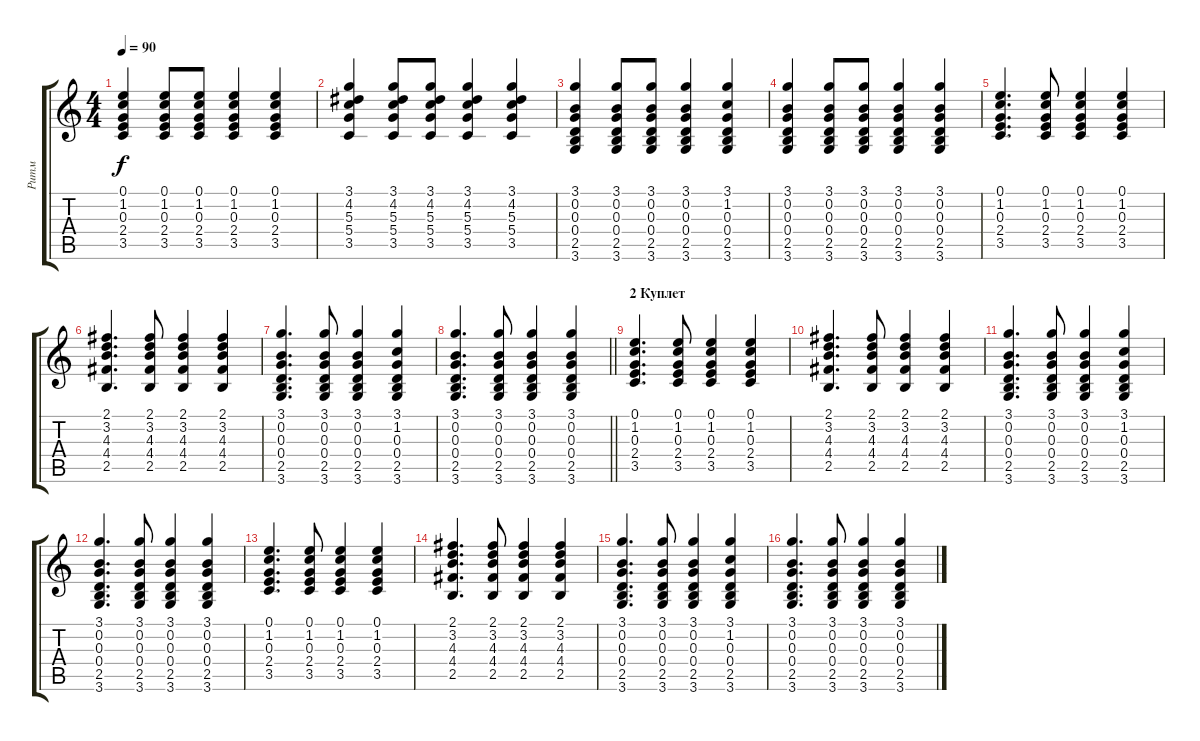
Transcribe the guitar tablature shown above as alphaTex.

\track ("Ритм" "Ритм") {instrument acousticguitarsteel}
\staff {score tabs}
\tuning (E4 B3 G3 D3 A2 E2) {hide}
\ts (4 4)
\tempo 90
\clef g2
\ks c
(0.1 1.2 0.3 2.4 3.5).4{dy f} (0.1 1.2 0.3 2.4 3.5).8 (0.1 1.2 0.3 2.4 3.5).8 (0.1 1.2 0.3 2.4 3.5).4 (0.1 1.2 0.3 2.4 3.5).4 |
(3.1 4.2 5.3 5.4 3.5).4 (3.1 4.2 5.3 5.4 3.5).8 (3.1 4.2 5.3 5.4 3.5).8 (3.1 4.2 5.3 5.4 3.5).4 (3.1 4.2 5.3 5.4 3.5).4 |
(3.1 0.2 0.3 0.4 2.5 3.6).4 (3.1 0.2 0.3 0.4 2.5 3.6).8 (3.1 0.2 0.3 0.4 2.5 3.6).8 (3.1 0.2 0.3 0.4 2.5 3.6).4 (3.1 1.2 0.3 0.4 2.5 3.6).4 |
(3.1 0.2 0.3 0.4 2.5 3.6).4 (3.1 0.2 0.3 0.4 2.5 3.6).8 (3.1 0.2 0.3 0.4 2.5 3.6).8 (3.1 0.2 0.3 0.4 2.5 3.6).4 (3.1 0.2 0.3 0.4 2.5 3.6).4 |
(0.1 1.2 0.3 2.4 3.5).4{d} (0.1 1.2 0.3 2.4 3.5).8 (0.1 1.2 0.3 2.4 3.5).4 (0.1 1.2 0.3 2.4 3.5).4 |
(2.1 3.2 4.3 4.4 2.5).4{d} (2.1 3.2 4.3 4.4 2.5).8 (2.1 3.2 4.3 4.4 2.5).4 (2.1 3.2 4.3 4.4 2.5).4 |
(3.1 0.2 0.3 0.4 2.5 3.6).4{d} (3.1 0.2 0.3 0.4 2.5 3.6).8 (3.1 0.2 0.3 0.4 2.5 3.6).4 (3.1 1.2 0.3 0.4 2.5 3.6).4 |
\barLineRight lightlight
(3.1 0.2 0.3 0.4 2.5 3.6).4{d} (3.1 0.2 0.3 0.4 2.5 3.6).8 (3.1 0.2 0.3 0.4 2.5 3.6).4 (3.1 0.2 0.3 0.4 2.5 3.6).4 |
\section ("" "2 Куплет")
(0.1 1.2 0.3 2.4 3.5).4{d} (0.1 1.2 0.3 2.4 3.5).8 (0.1 1.2 0.3 2.4 3.5).4 (0.1 1.2 0.3 2.4 3.5).4 |
(2.1 3.2 4.3 4.4 2.5).4{d} (2.1 3.2 4.3 4.4 2.5).8 (2.1 3.2 4.3 4.4 2.5).4 (2.1 3.2 4.3 4.4 2.5).4 |
(3.1 0.2 0.3 0.4 2.5 3.6).4{d} (3.1 0.2 0.3 0.4 2.5 3.6).8 (3.1 0.2 0.3 0.4 2.5 3.6).4 (3.1 1.2 0.3 0.4 2.5 3.6).4 |
(3.1 0.2 0.3 0.4 2.5 3.6).4{d} (3.1 0.2 0.3 0.4 2.5 3.6).8 (3.1 0.2 0.3 0.4 2.5 3.6).4 (3.1 0.2 0.3 0.4 2.5 3.6).4 |
(0.1 1.2 0.3 2.4 3.5).4{d} (0.1 1.2 0.3 2.4 3.5).8 (0.1 1.2 0.3 2.4 3.5).4 (0.1 1.2 0.3 2.4 3.5).4 |
(2.1 3.2 4.3 4.4 2.5).4{d} (2.1 3.2 4.3 4.4 2.5).8 (2.1 3.2 4.3 4.4 2.5).4 (2.1 3.2 4.3 4.4 2.5).4 |
(3.1 0.2 0.3 0.4 2.5 3.6).4{d} (3.1 0.2 0.3 0.4 2.5 3.6).8 (3.1 0.2 0.3 0.4 2.5 3.6).4 (3.1 1.2 0.3 0.4 2.5 3.6).4 |
(3.1 0.2 0.3 0.4 2.5 3.6).4{d} (3.1 0.2 0.3 0.4 2.5 3.6).8 (3.1 0.2 0.3 0.4 2.5 3.6).4 (3.1 0.2 0.3 0.4 2.5 3.6).4
